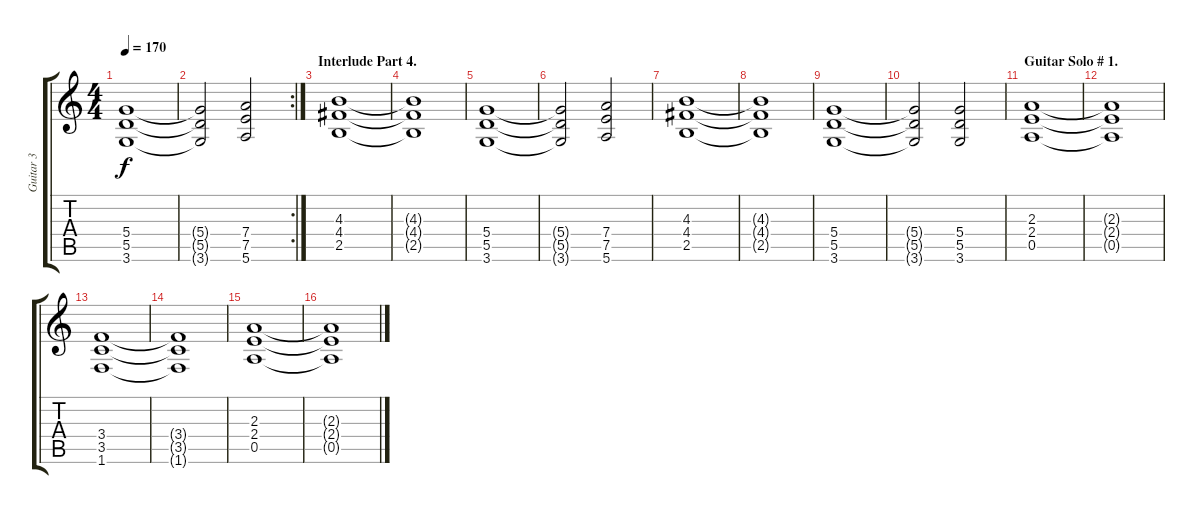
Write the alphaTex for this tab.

\track ("Guitar 3" "Guitar 3") {instrument distortionguitar}
\staff {score tabs}
\tuning (E4 B3 G3 D3 A2 E2) {hide}
\ts (4 4)
\tempo 170
\clef g2
\ks c
(5.4 5.5 3.6).1{dy f} |
\rc 2
(5.4{t} 5.5{t} 3.6{t}).2 (7.4 7.5 5.6).2 |
\section ("" "Interlude Part 4.")
(4.3 4.4 2.5).1 |
(4.3{t} 4.4{t} 2.5{t}).1 |
(5.4 5.5 3.6).1 |
(5.4{t} 5.5{t} 3.6{t}).2 (7.4 7.5 5.6).2 |
(4.3 4.4 2.5).1 |
(4.3{t} 4.4{t} 2.5{t}).1 |
(5.4 5.5 3.6).1 |
(5.4{t} 5.5{t} 3.6{t}).2 (5.4 5.5 3.6).2 |
\section ("" "Guitar Solo # 1.")
(2.3 2.4 0.5).1 |
(2.3{t} 2.4{t} 0.5{t}).1 |
(3.4 3.5 1.6).1 |
(3.4{t} 3.5{t} 1.6{t}).1 |
(2.3 2.4 0.5).1 |
(2.3{t} 2.4{t} 0.5{t}).1
